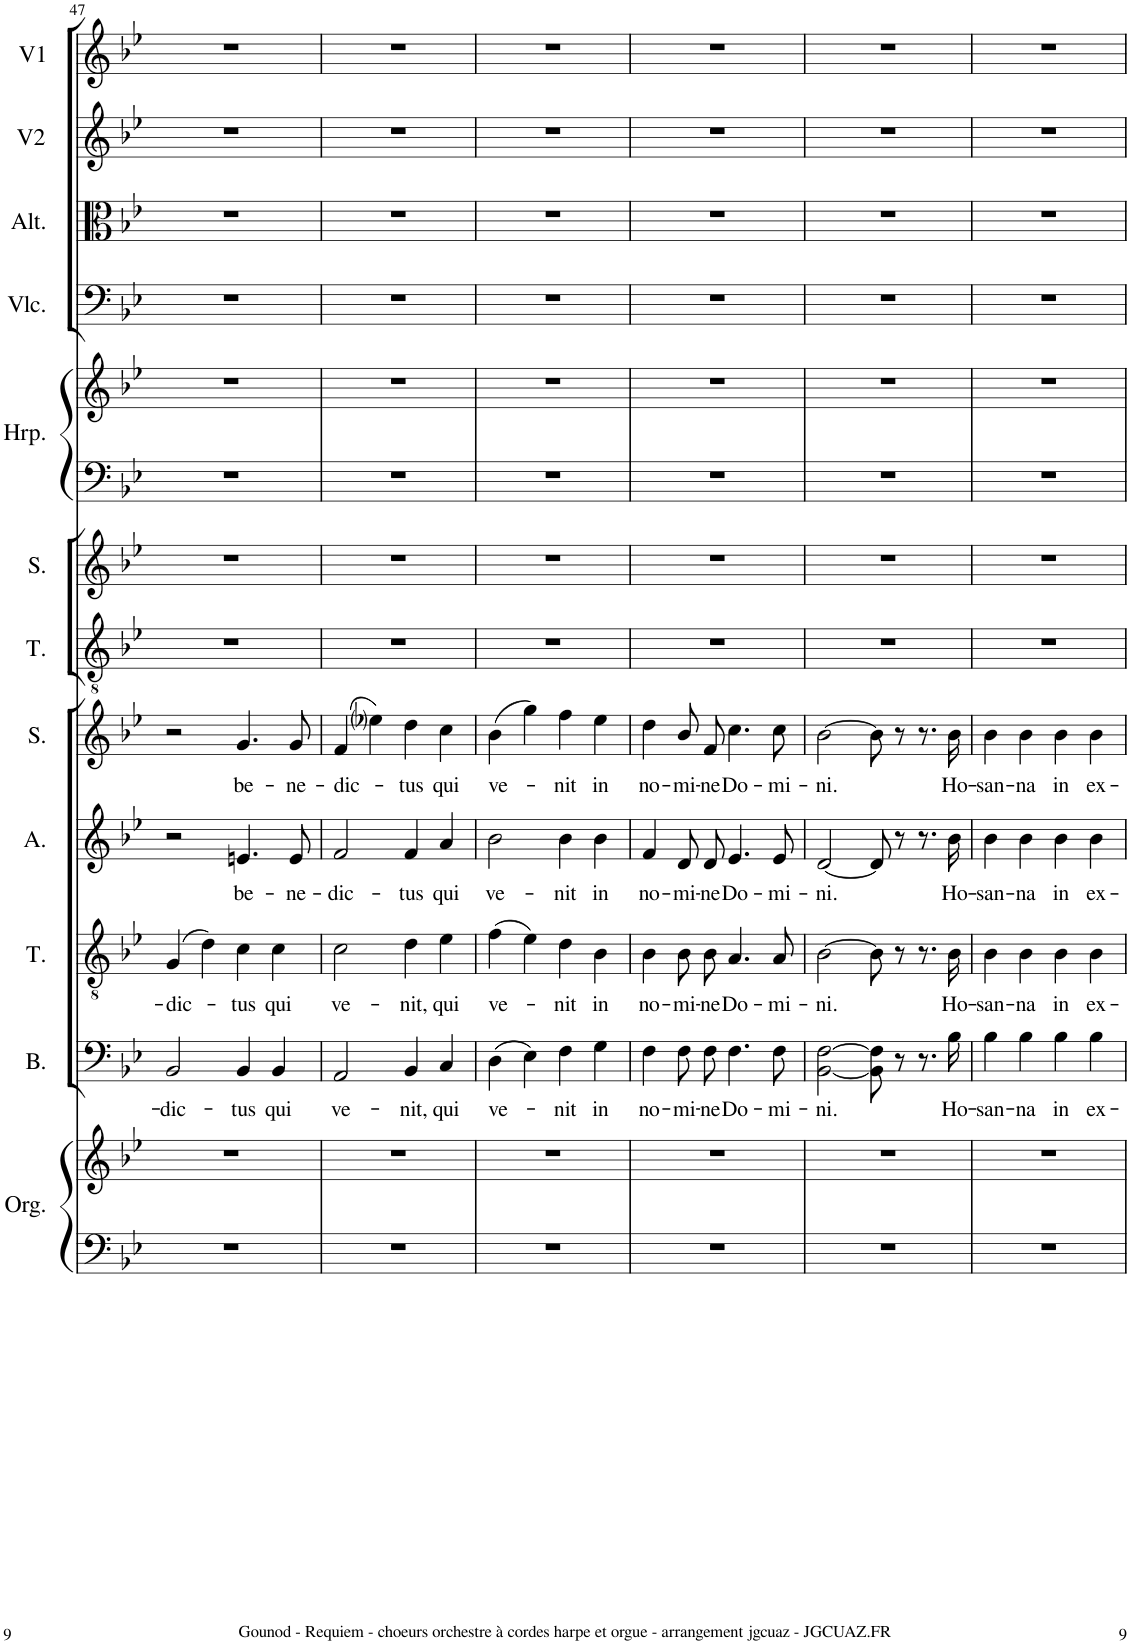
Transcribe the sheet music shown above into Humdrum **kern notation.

**kern	**kern	**kern	**text	**kern	**text	**kern	**text	**kern	**text	**kern	**kern	**kern	**kern	**kern	**kern	**kern	**kern
*part12	*part12	*part11	*part11	*part10	*part10	*part9	*part9	*part8	*part8	*part7	*part6	*part5	*part5	*part4	*part3	*part2	*part1
*staff14	*staff13	*staff12	*staff12	*staff11	*staff11	*staff10	*staff10	*staff9	*staff9	*staff8	*staff7	*staff6	*staff5	*staff4	*staff3	*staff2	*staff1
*I"Orgue	*	*I"Bass	*	*I"Ténor	*	*I"Alto	*	*I"Soprano	*	*I"Ténor Solo	*I"Soprano Solo	*I"Harpe	*	*I"Violoncelle	*I"Alto	*I"Violon 2	*I"Violon 1
*I'Org.	*	*I'B.	*	*I'T.	*	*I'A.	*	*I'S.	*	*I'T.	*I'S.	*I'Hrp.	*	*I'Vlc.	*I'Alt.	*I'V2	*I'V1
!!LO:PB:g=z
*clefF4	*clefG2	*clefF4	*	*clefGv2	*	*clefG2	*	*clefG2	*	*clefGv2	*clefG2	*clefF4	*clefG2	*clefF4	*clefC3	*clefG2	*clefG2
*k[b-e-]	*k[b-e-]	*k[b-e-]	*	*k[b-e-]	*	*k[b-e-]	*	*k[b-e-]	*	*k[b-e-]	*k[b-e-]	*k[b-e-]	*k[b-e-]	*k[b-e-]	*k[b-e-]	*k[b-e-]	*k[b-e-]
*M4/4	*M4/4	*M4/4	*	*M4/4	*	*M4/4	*	*M4/4	*	*M4/4	*M4/4	*M4/4	*M4/4	*M4/4	*M4/4	*M4/4	*M4/4
=47	=47	=47	=47	=47	=47	=47	=47	=47	=47	=47	=47	=47	=47	=47	=47	=47	=47
!	!	!	!LO:LY:b	!	!LO:LY:b	!	!	!	!	!	!	!	!	!	!	!	!
1r	1r	2BB-/	-dic-	(4G/	-dic-	2r	.	2r	.	1r	1r	1r	1r	1r	1r	1r	1r
.	.	.	.	4d\)	.	.	.	.	.	.	.	.	.	.	.	.	.
!	!	!	!LO:LY:b	!	!LO:LY:b	!	!LO:LY:b	!	!LO:LY:b	!	!	!	!	!	!	!	!
.	.	4BB-/	-tus	4c\	-tus	4.en/	be-	4.g/	be-	.	.	.	.	.	.	.	.
!	!	!	!LO:LY:b	!	!LO:LY:b	!	!	!	!	!	!	!	!	!	!	!	!
.	.	4BB-/	qui	4c\	qui	.	.	.	.	.	.	.	.	.	.	.	.
!	!	!	!	!	!	!	!LO:LY:b	!	!LO:LY:b	!	!	!	!	!	!	!	!
.	.	.	.	.	.	8e/	-ne-	8g/	-ne-	.	.	.	.	.	.	.	.
=48	=48	=48	=48	=48	=48	=48	=48	=48	=48	=48	=48	=48	=48	=48	=48	=48	=48
!	!	!	!LO:LY:b	!	!LO:LY:b	!	!LO:LY:b	!	!LO:LY:b	!	!	!	!	!	!	!	!
1r	1r	2AA/	ve-	2c\	ve-	2f/	-dic-	(4f/	-dic-	1r	1r	1r	1r	1r	1r	1r	1r
.	.	.	.	.	.	.	.	4ee-i\)	.	.	.	.	.	.	.	.	.
!	!	!	!LO:LY:b	!	!LO:LY:b	!	!LO:LY:b	!	!LO:LY:b	!	!	!	!	!	!	!	!
.	.	4BB-/	-nit,	4d\	-nit,	4f/	-tus	4dd\	-tus	.	.	.	.	.	.	.	.
!	!	!	!LO:LY:b	!	!LO:LY:b	!	!LO:LY:b	!	!LO:LY:b	!	!	!	!	!	!	!	!
.	.	4C/	qui	4e-\	qui	4a/	qui	4cc\	qui	.	.	.	.	.	.	.	.
=49	=49	=49	=49	=49	=49	=49	=49	=49	=49	=49	=49	=49	=49	=49	=49	=49	=49
!	!	!	!LO:LY:b	!	!LO:LY:b	!	!LO:LY:b	!	!LO:LY:b	!	!	!	!	!	!	!	!
1r	1r	(4D\	ve-	(4f\	ve-	2b-\	ve-	(4b-\	ve-	1r	1r	1r	1r	1r	1r	1r	1r
.	.	4E-\)	.	4e-\)	.	.	.	4gg\)	.	.	.	.	.	.	.	.	.
!	!	!	!LO:LY:b	!	!LO:LY:b	!	!LO:LY:b	!	!LO:LY:b	!	!	!	!	!	!	!	!
.	.	4F\	-nit	4d\	-nit	4b-\	-nit	4ff\	-nit	.	.	.	.	.	.	.	.
!	!	!	!LO:LY:b	!	!LO:LY:b	!	!LO:LY:b	!	!LO:LY:b	!	!	!	!	!	!	!	!
.	.	4G\	in	4B-\	in	4b-\	in	4ee-\	in	.	.	.	.	.	.	.	.
=50	=50	=50	=50	=50	=50	=50	=50	=50	=50	=50	=50	=50	=50	=50	=50	=50	=50
!	!	!	!LO:LY:b	!	!LO:LY:b	!	!LO:LY:b	!	!LO:LY:b	!	!	!	!	!	!	!	!
1r	1r	4F\	no-	4B-\	no-	4f/	no-	4dd\	no-	1r	1r	1r	1r	1r	1r	1r	1r
!	!	!	!LO:LY:b	!	!LO:LY:b	!	!LO:LY:b	!	!LO:LY:b	!	!	!	!	!	!	!	!
.	.	8F\L	-mi-	8B-\L	-mi-	8d/L	-mi-	8b-/L	-mi-	.	.	.	.	.	.	.	.
!	!	!	!LO:LY:b	!	!LO:LY:b	!	!LO:LY:b	!	!LO:LY:b	!	!	!	!	!	!	!	!
.	.	8F\J	-ne	8B-\J	-ne	8d/J	-ne	8f/J	-ne	.	.	.	.	.	.	.	.
!	!	!	!LO:LY:b	!	!LO:LY:b	!	!LO:LY:b	!	!LO:LY:b	!	!	!	!	!	!	!	!
.	.	4.F\	Do-	4.A/	Do-	4.e-/	Do-	4.cc\	Do-	.	.	.	.	.	.	.	.
!	!	!	!LO:LY:b	!	!LO:LY:b	!	!LO:LY:b	!	!LO:LY:b	!	!	!	!	!	!	!	!
.	.	8F\	-mi-	8A/	-mi-	8e-/	-mi-	8cc\	-mi-	.	.	.	.	.	.	.	.
=51	=51	=51	=51	=51	=51	=51	=51	=51	=51	=51	=51	=51	=51	=51	=51	=51	=51
!	!	!	!LO:LY:b	!	!LO:LY:b	!	!LO:LY:b	!	!LO:LY:b	!	!	!	!	!	!	!	!
1r	1r	[2BB-\ [2F\	-ni.	[2B-\	-ni.	[2d/	-ni.	[2b-\	-ni.	1r	1r	1r	1r	1r	1r	1r	1r
.	.	8BB-\] 8F\]	.	8B-\]	.	8d/]	.	8b-\]	.	.	.	.	.	.	.	.	.
.	.	8r	.	8r	.	8r	.	8r	.	.	.	.	.	.	.	.	.
.	.	8.r	.	8.r	.	8.r	.	8.r	.	.	.	.	.	.	.	.	.
!	!	!	!LO:LY:b	!	!LO:LY:b	!	!LO:LY:b	!	!LO:LY:b	!	!	!	!	!	!	!	!
.	.	16B-\	Ho-	16B-\	Ho-	16b-\	Ho-	16b-\	Ho-	.	.	.	.	.	.	.	.
=52	=52	=52	=52	=52	=52	=52	=52	=52	=52	=52	=52	=52	=52	=52	=52	=52	=52
!	!	!	!LO:LY:b	!	!LO:LY:b	!	!LO:LY:b	!	!LO:LY:b	!	!	!	!	!	!	!	!
1r	1r	4B-\	-san-	4B-\	-san-	4b-\	-san-	4b-\	-san-	1r	1r	1r	1r	1r	1r	1r	1r
!	!	!	!LO:LY:b	!	!LO:LY:b	!	!LO:LY:b	!	!LO:LY:b	!	!	!	!	!	!	!	!
.	.	4B-\	-na	4B-\	-na	4b-\	-na	4b-\	-na	.	.	.	.	.	.	.	.
!	!	!	!LO:LY:b	!	!LO:LY:b	!	!LO:LY:b	!	!LO:LY:b	!	!	!	!	!	!	!	!
.	.	4B-\	in	4B-\	in	4b-\	in	4b-\	in	.	.	.	.	.	.	.	.
!	!	!	!LO:LY:b	!	!LO:LY:b	!	!LO:LY:b	!	!LO:LY:b	!	!	!	!	!	!	!	!
.	.	4B-\	ex-	4B-\	ex-	4b-\	ex-	4b-\	ex-	.	.	.	.	.	.	.	.
=	=	=	=	=	=	=	=	=	=	=	=	=	=	=	=	=	=
*-	*-	*-	*-	*-	*-	*-	*-	*-	*-	*-	*-	*-	*-	*-	*-	*-	*-
